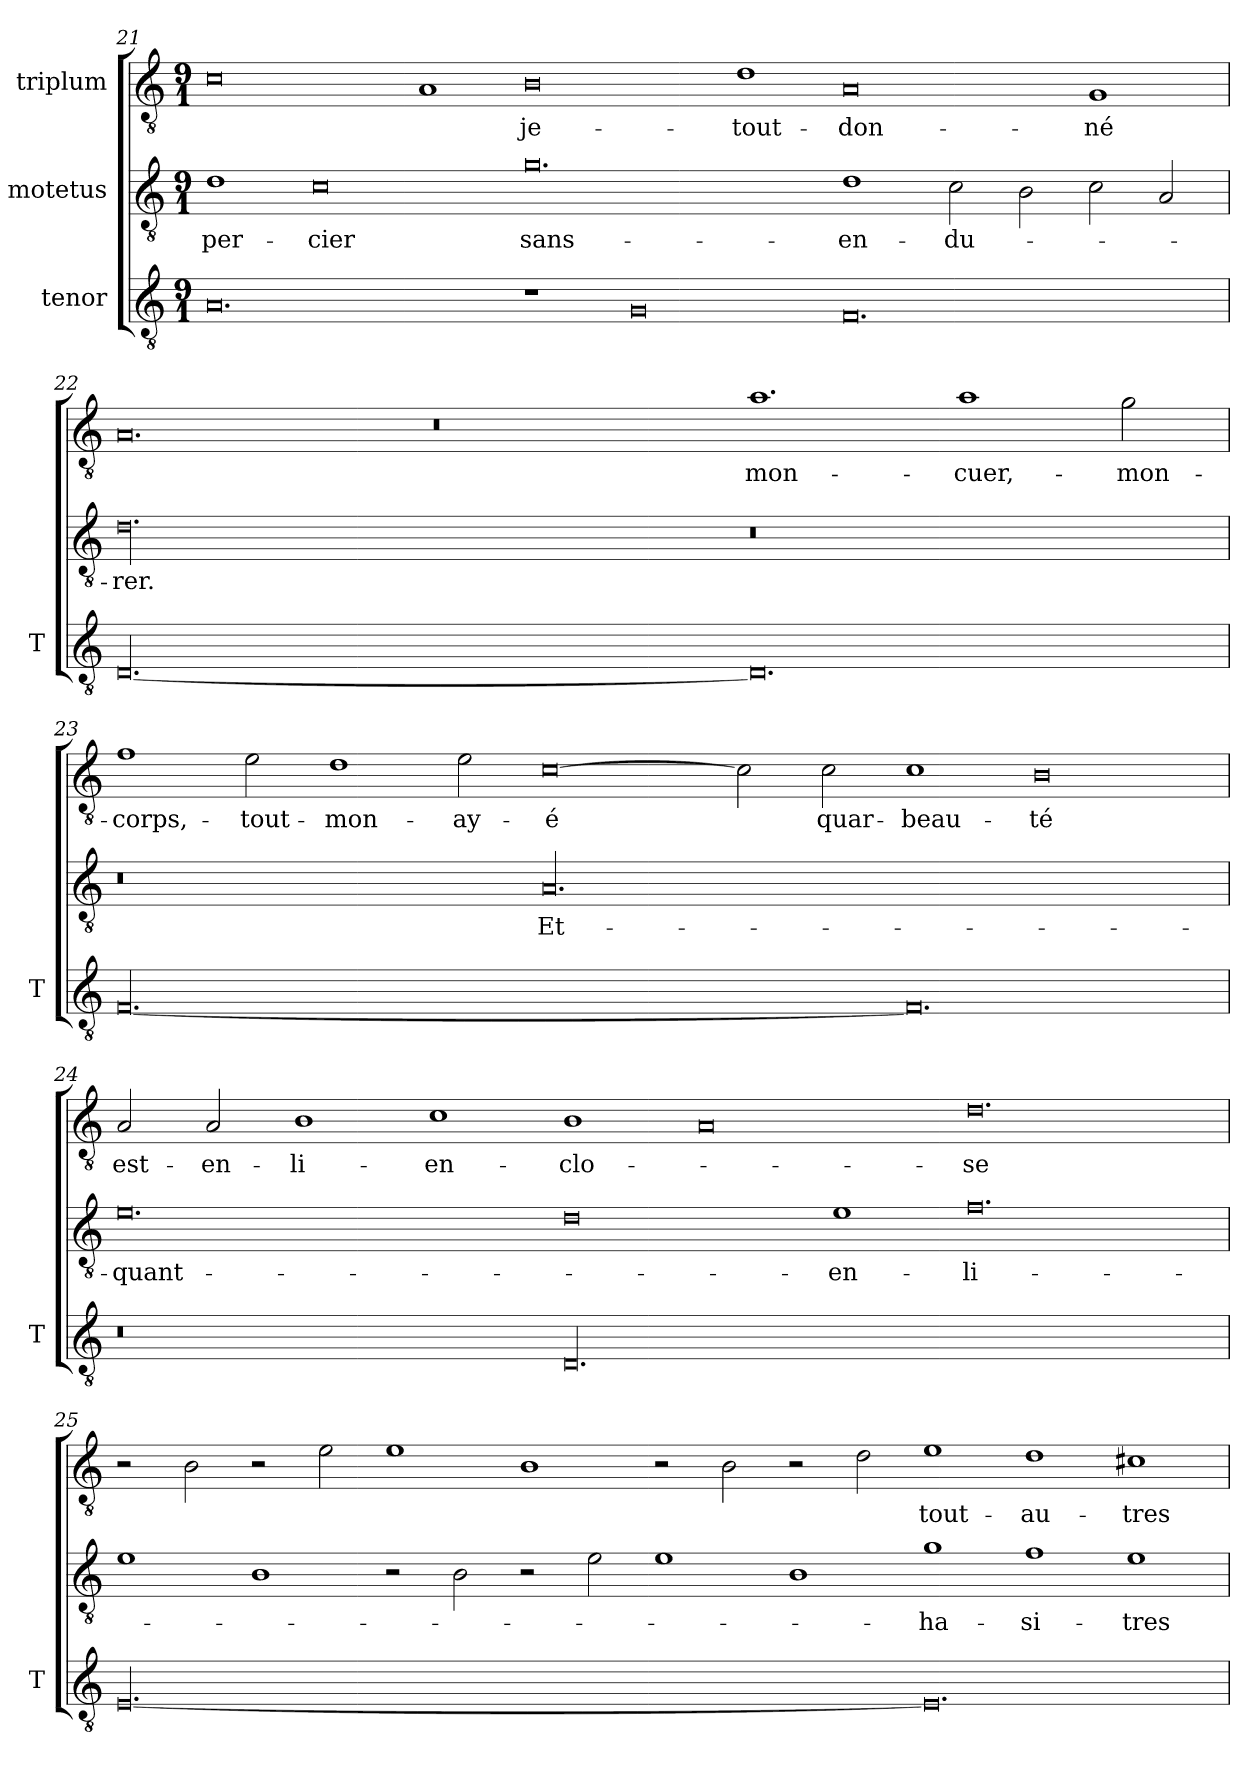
**kern	**kern	**text	**kern	**text
*part3	*part2	*part2	*part1	*part1
*staff3	*staff2	*staff2	*staff1	*staff1
*I"tenor	*I"motetus	*	*I"triplum	*
*I'T	*	*	*	*
*clefGv2	*clefGv2	*	*clefGv2	*
*k[]	*k[]	*	*k[]	*
*C:	*C:	*	*C:	*
*M9/1	*M9/1	*	*M9/1	*
=21	=21	=21	=21	=21
0.A/	1d\	per-	0c\	.
.	0c\	-cier	.	.
.	.	.	1A/	.
1r	0.g\	sans-	0B\	je-
0G/	.	.	.	.
.	.	.	1d\	tout-
0.F/	1d\	en-	0A/	don-
.	2c\	-du-	.	.
.	2B\	.	.	.
.	2c\	.	1G/	-né
.	2A/	.	.	.
!!LO:LB:g=z
=22	=22	=22	=22	=22
[00.D/	00.d\	-rer.	0.A/	.
.	.	.	0.r	.
0.D/]	0.r	.	1.a\	mon-
.	.	.	1a\	cuer,-
.	.	.	2g\	mon-
=23	=23	=23	=23	=23
[00.F/	0.r	.	1f\	corps,-
.	.	.	2e\	tout-
.	.	.	1d\	mon-
.	.	.	2e\	ay-
.	00.A/	Et-	[0c\	-é
.	.	.	2c\]	.
.	.	.	2c\	quar-
0.F/]	.	.	1c\	beau-
.	.	.	0B\	-té
!!LO:PB:g=z
=24	=24	=24	=24	=24
0.r	0.e\	quant-	2A/	est-
.	.	.	2A/	en-
.	.	.	1B\	li-
.	.	.	1c\	en-
00.D/	0d\	.	1B\	clo-
.	.	.	0A/	.
.	1e\	en-	.	.
.	0.f\	li-	0.d\	-se
=25	=25	=25	=25	=25
[00.E/	1e\	.	2r	.
.	.	.	2B\	.
.	1B\	.	2r	.
.	.	.	2e\	.
.	2r	.	1e\	.
.	2B\	.	.	.
.	2r	.	1B\	.
.	2e\	.	.	.
.	1e\	.	2r	.
.	.	.	2B\	.
.	1B\	.	2r	.
.	.	.	2d\	.
0.E/]	1g\	ha-	1e\	tout-
.	1f\	si-	1d\	au-
.	1e\	tres-	1c#X\	-tres-
=	=	=	=	=
*-	*-	*-	*-	*-
